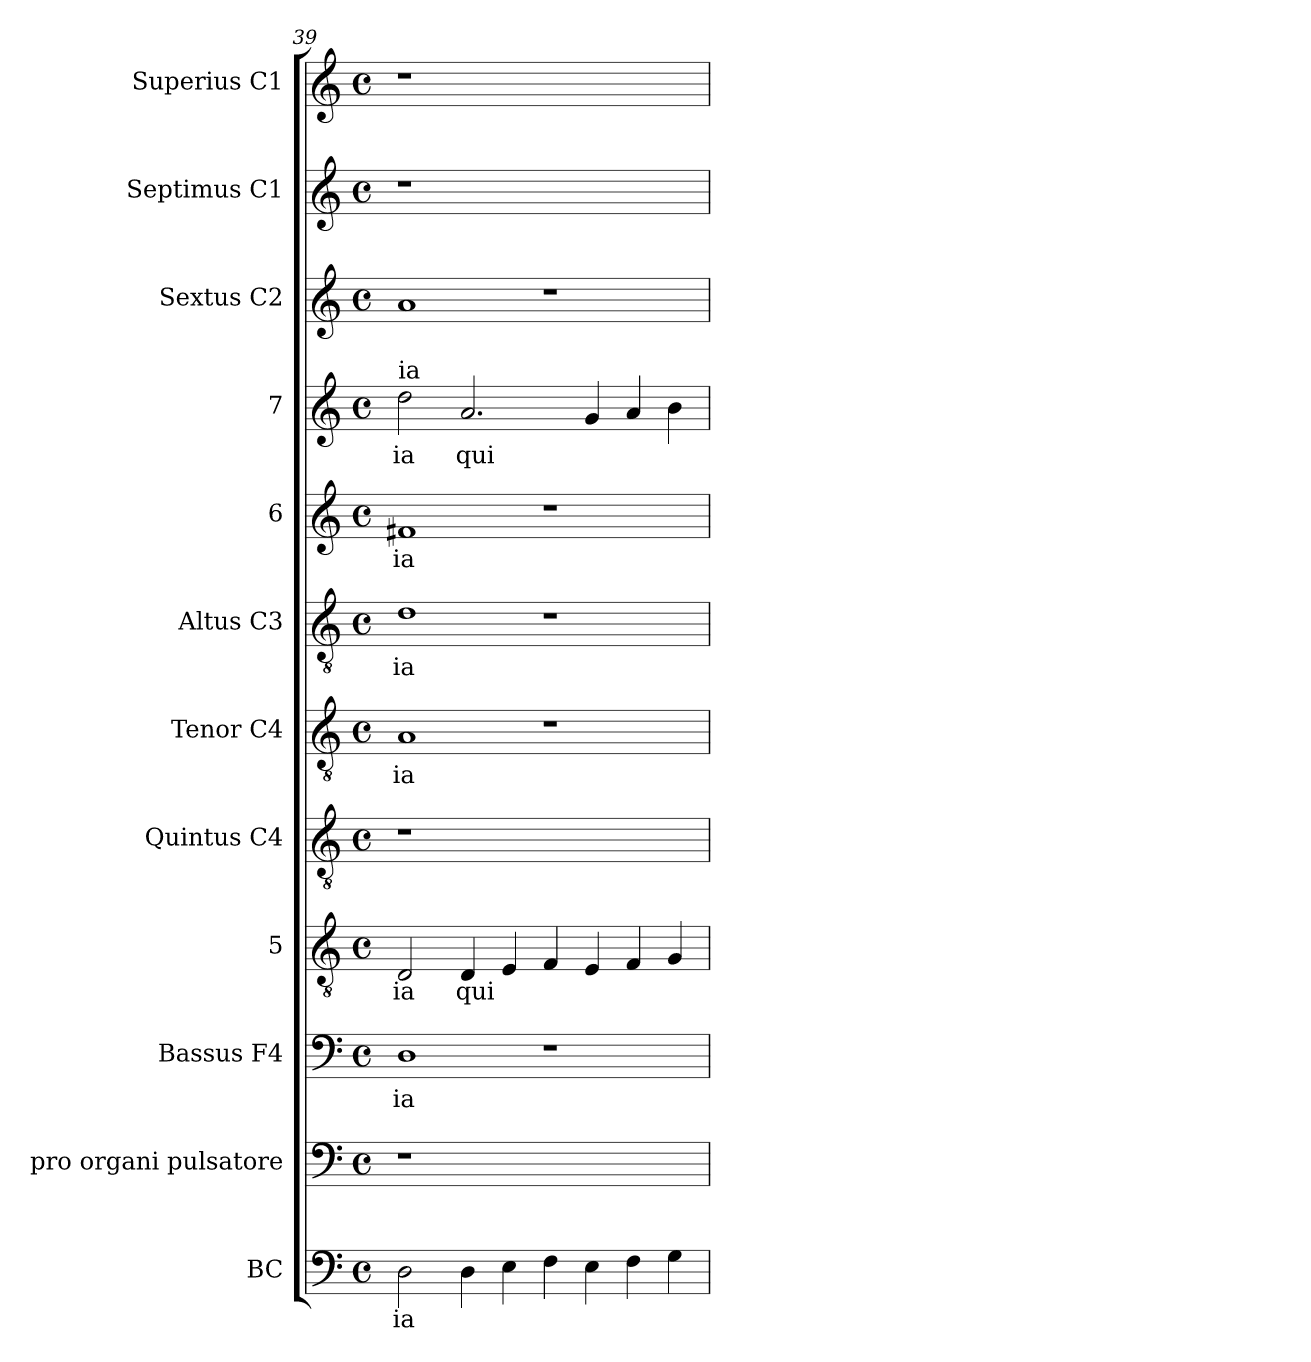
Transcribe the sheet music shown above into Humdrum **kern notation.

**kern	**text	**kern	**kern	**text	**kern	**text	**kern	**kern	**text	**kern	**text	**kern	**text	**kern	**text	**kern	**text	**kern	**kern
*part12	*part12	*part11	*part10	*part10	*part9	*part9	*part8	*part7	*part7	*part6	*part6	*part5	*part5	*part4	*part4	*part3	*part3	*part2	*part1
*staff12	*staff12	*staff11	*staff10	*staff10	*staff9	*staff9	*staff8	*staff7	*staff7	*staff6	*staff6	*staff5	*staff5	*staff4	*staff4	*staff3	*staff3	*staff2	*staff1
*I"BC	*	*I"pro organi  pulsatore	*I"Bassus  F4	*	*I"5	*	*I"Quintus  C4	*I"Tenor  C4	*	*I"Altus  C3	*	*I"6	*	*I"7	*	*I"Sextus  C2	*	*I"Septimus  C1	*I"Superius  C1
*I'BC	*	*	*I'B	*	*	*	*	*I'T	*	*I'A	*	*	*	*	*	*I'S	*	*	*I'S
!!LO:PB:g=z
*clefF4	*	*clefF4	*clefF4	*	*clefGv2	*	*clefGv2	*clefGv2	*	*clefGv2	*	*clefG2	*	*clefG2	*	*clefG2	*	*clefG2	*clefG2
*k[]	*	*k[]	*k[]	*	*k[]	*	*k[]	*k[]	*	*k[]	*	*k[]	*	*k[]	*	*k[]	*	*k[]	*k[]
*C:	*	*C:	*C:	*	*C:	*	*C:	*C:	*	*C:	*	*C:	*	*C:	*	*C:	*	*C:	*C:
*M4/4	*	*M4/4	*M4/4	*	*M4/4	*	*M4/4	*M4/4	*	*M4/4	*	*M4/4	*	*M4/4	*	*M4/4	*	*M4/4	*M4/4
*met(c)	*	*met(c)	*met(c)	*	*met(c)	*	*met(c)	*met(c)	*	*met(c)	*	*met(c)	*	*met(c)	*	*met(c)	*	*met(c)	*met(c)
=39	=39	=39	=39	=39	=39	=39	=39	=39	=39	=39	=39	=39	=39	=39	=39	=39	=39	=39	=39
!	!	!	!	!	!	!	!	!	!	!	!	!	!	!LO:TX:a:t=ia	!	!	!	!	!
!	!LO:LY:a:cj	!	!	!LO:LY:b:cj	!	!LO:LY:b:cj	!	!	!LO:LY:b:cj	!	!LO:LY:b:cj	!	!LO:LY:b:cj	!	!LO:LY:b:cj	!	!LO:LY:b:cj	!	!
2D\	-ia	1r	1D	-ia	2D/	-ia	1r	1A	-ia	1d	-ia	1f#X	-ia	2dd\	-ia	1a	.	1r	1r
!	!LO:LY:a:cj	!	!	!	!	!LO:LY:b:cj	!	!	!	!	!	!	!	!	!LO:LY:b:cj	!	!	!	!
4D\	.	.	.	.	4D/	qui	.	.	.	.	.	.	.	2.a/	qui	.	.	.	.
!	!LO:LY:a:cj	!	!	!	!	!LO:LY:b:cj	!	!	!	!	!	!	!	!	!	!	!	!	!
4E\	.	.	.	.	4E/	.	.	.	.	.	.	.	.	.	.	.	.	.	.
!	!LO:LY:a:cj	!	!	!	!	!LO:LY:b:cj	!	!	!	!	!	!	!	!	!	!	!	!	!
4F\	.	1ryy	1r	.	4F/	.	1ryy	1r	.	1r	.	1r	.	.	.	1r	.	1ryy	1ryy
!	!LO:LY:a:cj	!	!	!	!	!LO:LY:b:cj	!	!	!	!	!	!	!	!	!LO:LY:b:cj	!	!	!	!
4E\	.	.	.	.	4E/	.	.	.	.	.	.	.	.	4g/	.	.	.	.	.
!	!LO:LY:a:cj	!	!	!	!	!LO:LY:b:cj	!	!	!	!	!	!	!	!	!LO:LY:b:cj	!	!	!	!
4F\	.	.	.	.	4F/	.	.	.	.	.	.	.	.	4a/	.	.	.	.	.
!	!LO:LY:a:cj	!	!	!	!	!LO:LY:b:cj	!	!	!	!	!	!	!	!	!LO:LY:b:cj	!	!	!	!
4G\	.	.	.	.	4G/	.	.	.	.	.	.	.	.	4b\	.	.	.	.	.
=	=	=	=	=	=	=	=	=	=	=	=	=	=	=	=	=	=	=	=
*-	*-	*-	*-	*-	*-	*-	*-	*-	*-	*-	*-	*-	*-	*-	*-	*-	*-	*-	*-
